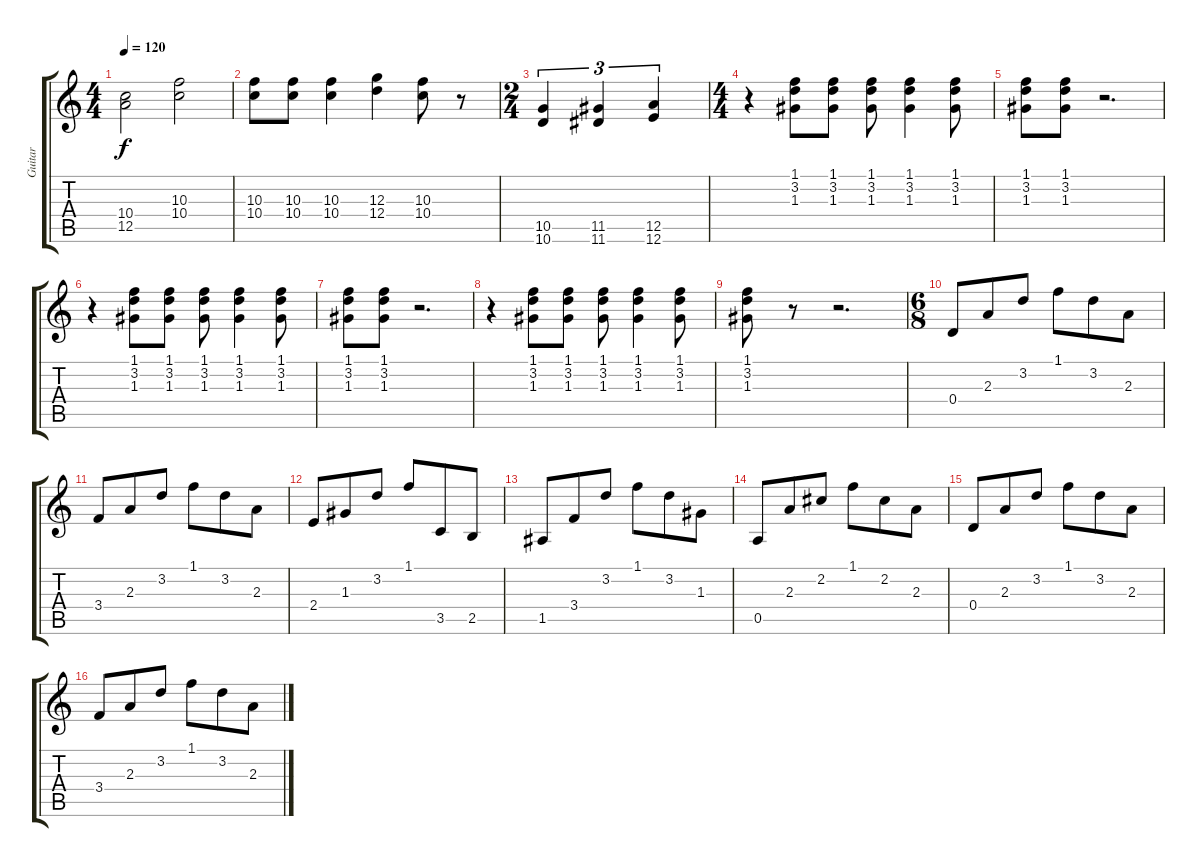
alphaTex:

\track ("Guitar" "Guitar") {instrument electricguitarmuted}
\staff {score tabs}
\tuning (E4 B3 G3 D3 A2 E2) {hide}
\ts (4 4)
\tempo 120
\clef g2
\ks c
(10.4 12.5).2{dy f} (10.3 10.4).2 |
(10.3 10.4).8 (10.3 10.4).8 (10.3 10.4).4 (12.3 12.4).4 (10.3 10.4).8 r.8 |
\ts (2 4)
(10.5 10.6).4{tu (3 2)} (11.5 11.6).4{tu (3 2)} (12.5 12.6).4{tu (3 2)} |
\ts (4 4)
r.4 (1.1 3.2 1.3).8 (1.1 3.2 1.3).8 (1.1 3.2 1.3).8 (1.1 3.2 1.3).4 (1.1 3.2 1.3).8 |
(1.1 3.2 1.3).8 (1.1 3.2 1.3).8 r.2{d} |
r.4 (1.1 3.2 1.3).8 (1.1 3.2 1.3).8 (1.1 3.2 1.3).8 (1.1 3.2 1.3).4 (1.1 3.2 1.3).8 |
(1.1 3.2 1.3).8 (1.1 3.2 1.3).8 r.2{d} |
r.4 (1.1 3.2 1.3).8 (1.1 3.2 1.3).8 (1.1 3.2 1.3).8 (1.1 3.2 1.3).4 (1.1 3.2 1.3).8 |
(1.1 3.2 1.3).8 r.8 r.2{d} |
\ts (6 8)
0.4.8 2.3.8 3.2.8 1.1.8 3.2.8 2.3.8 |
3.4.8 2.3.8 3.2.8 1.1.8 3.2.8 2.3.8 |
2.4.8 1.3.8 3.2.8 1.1.8 3.5.8 2.5.8 |
1.5.8 3.4.8 3.2.8 1.1.8 3.2.8 1.3.8 |
0.5.8 2.3.8 2.2.8 1.1.8 2.2.8 2.3.8 |
0.4.8 2.3.8 3.2.8 1.1.8 3.2.8 2.3.8 |
3.4.8 2.3.8 3.2.8 1.1.8 3.2.8 2.3.8
